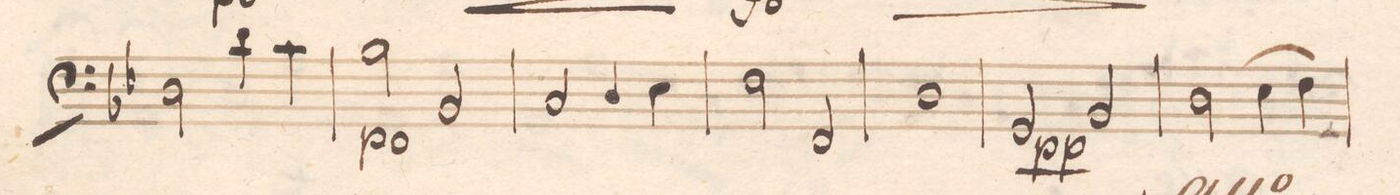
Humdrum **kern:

**kern	**dynam
*I"Baſso e Violoncello.	*
*clefF4	*
*k[b-e-]	*
*met(c|)	*
*M2/2	*
2D\	.
4d\	.
4c\	.
=43	=43
2B-\	p
2BB-/	.
=44	=44
2C/	.
4D/	.
4E-\	.
=45	=45
2D\	.
2FF/	.
=46	=46
1D	.
=47	=47
2GG/	pp
2BB-/	.
=48	=48
2D\	.
(4E-\	.
4F\)	.
=49	=49
*-	*-
